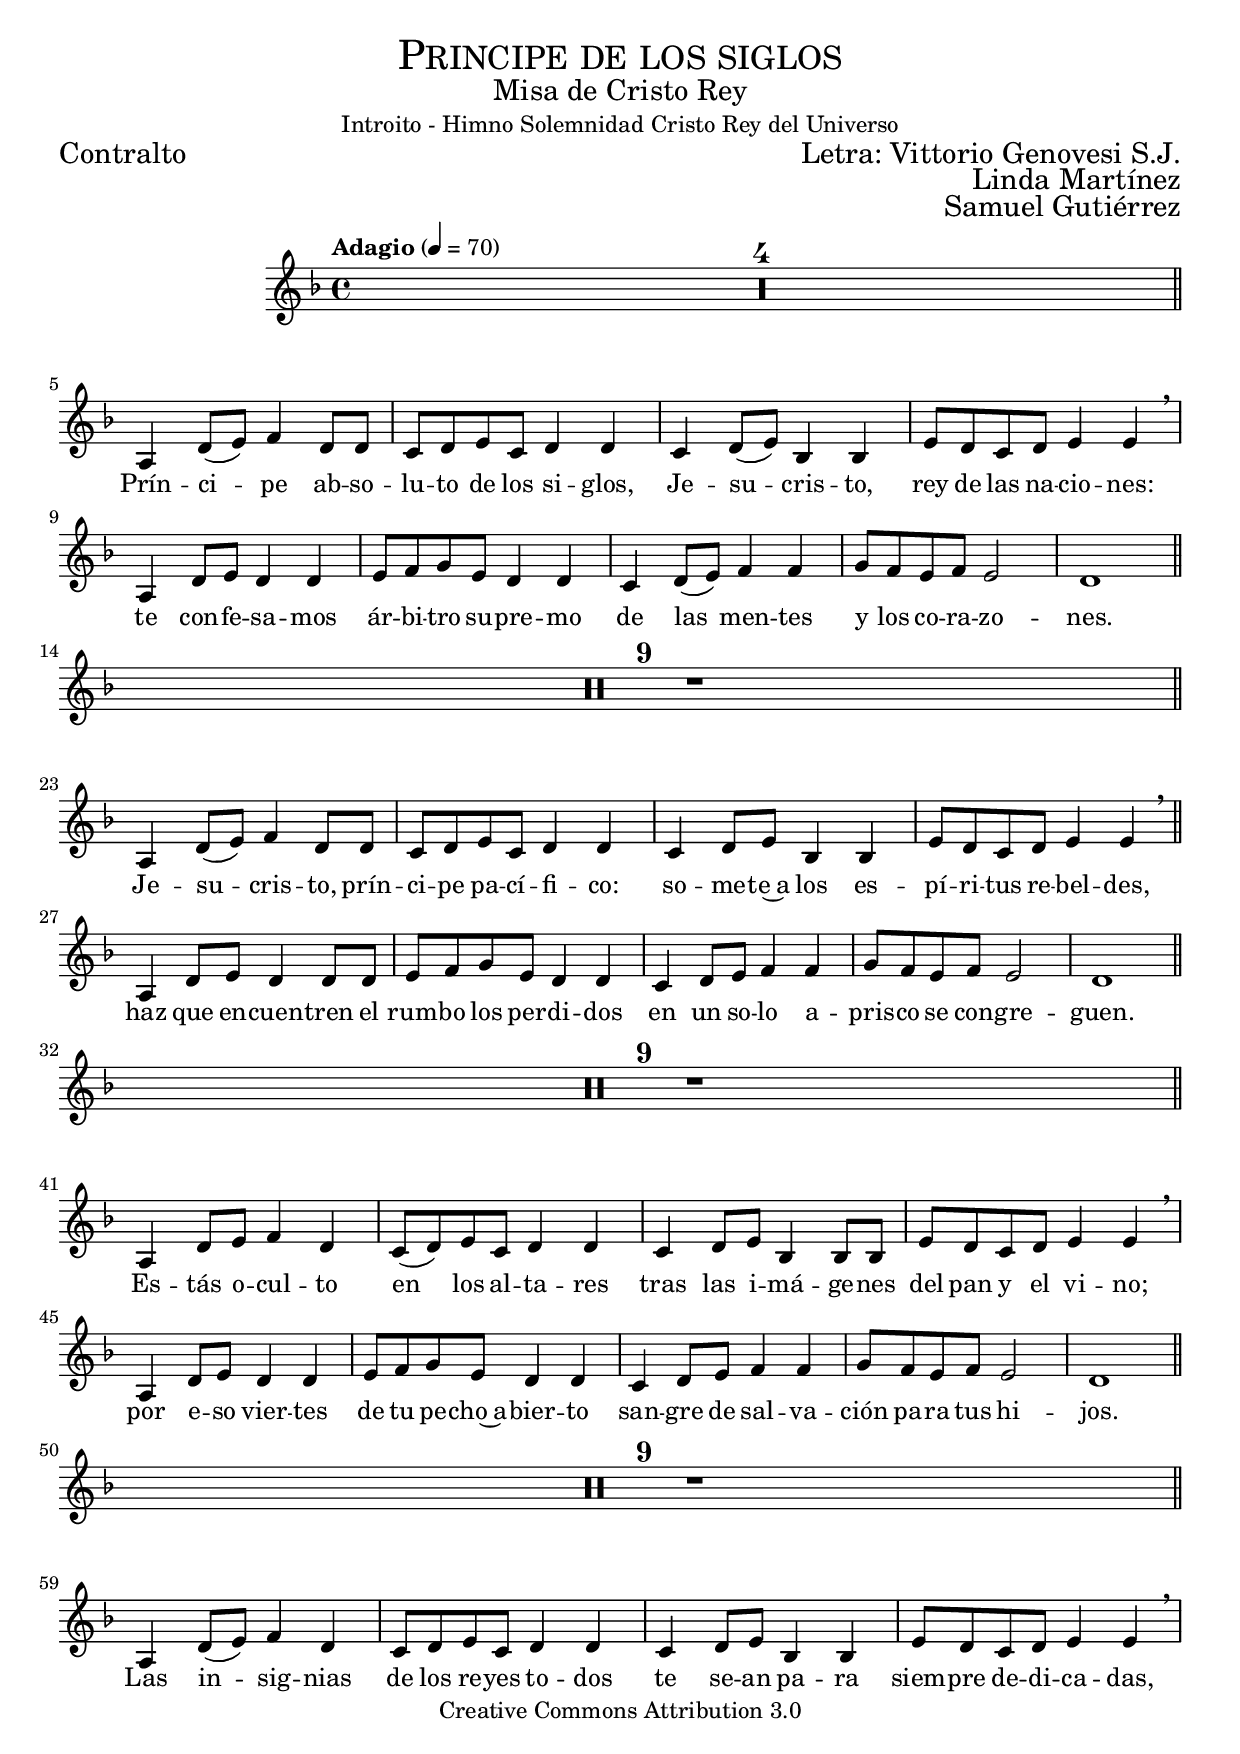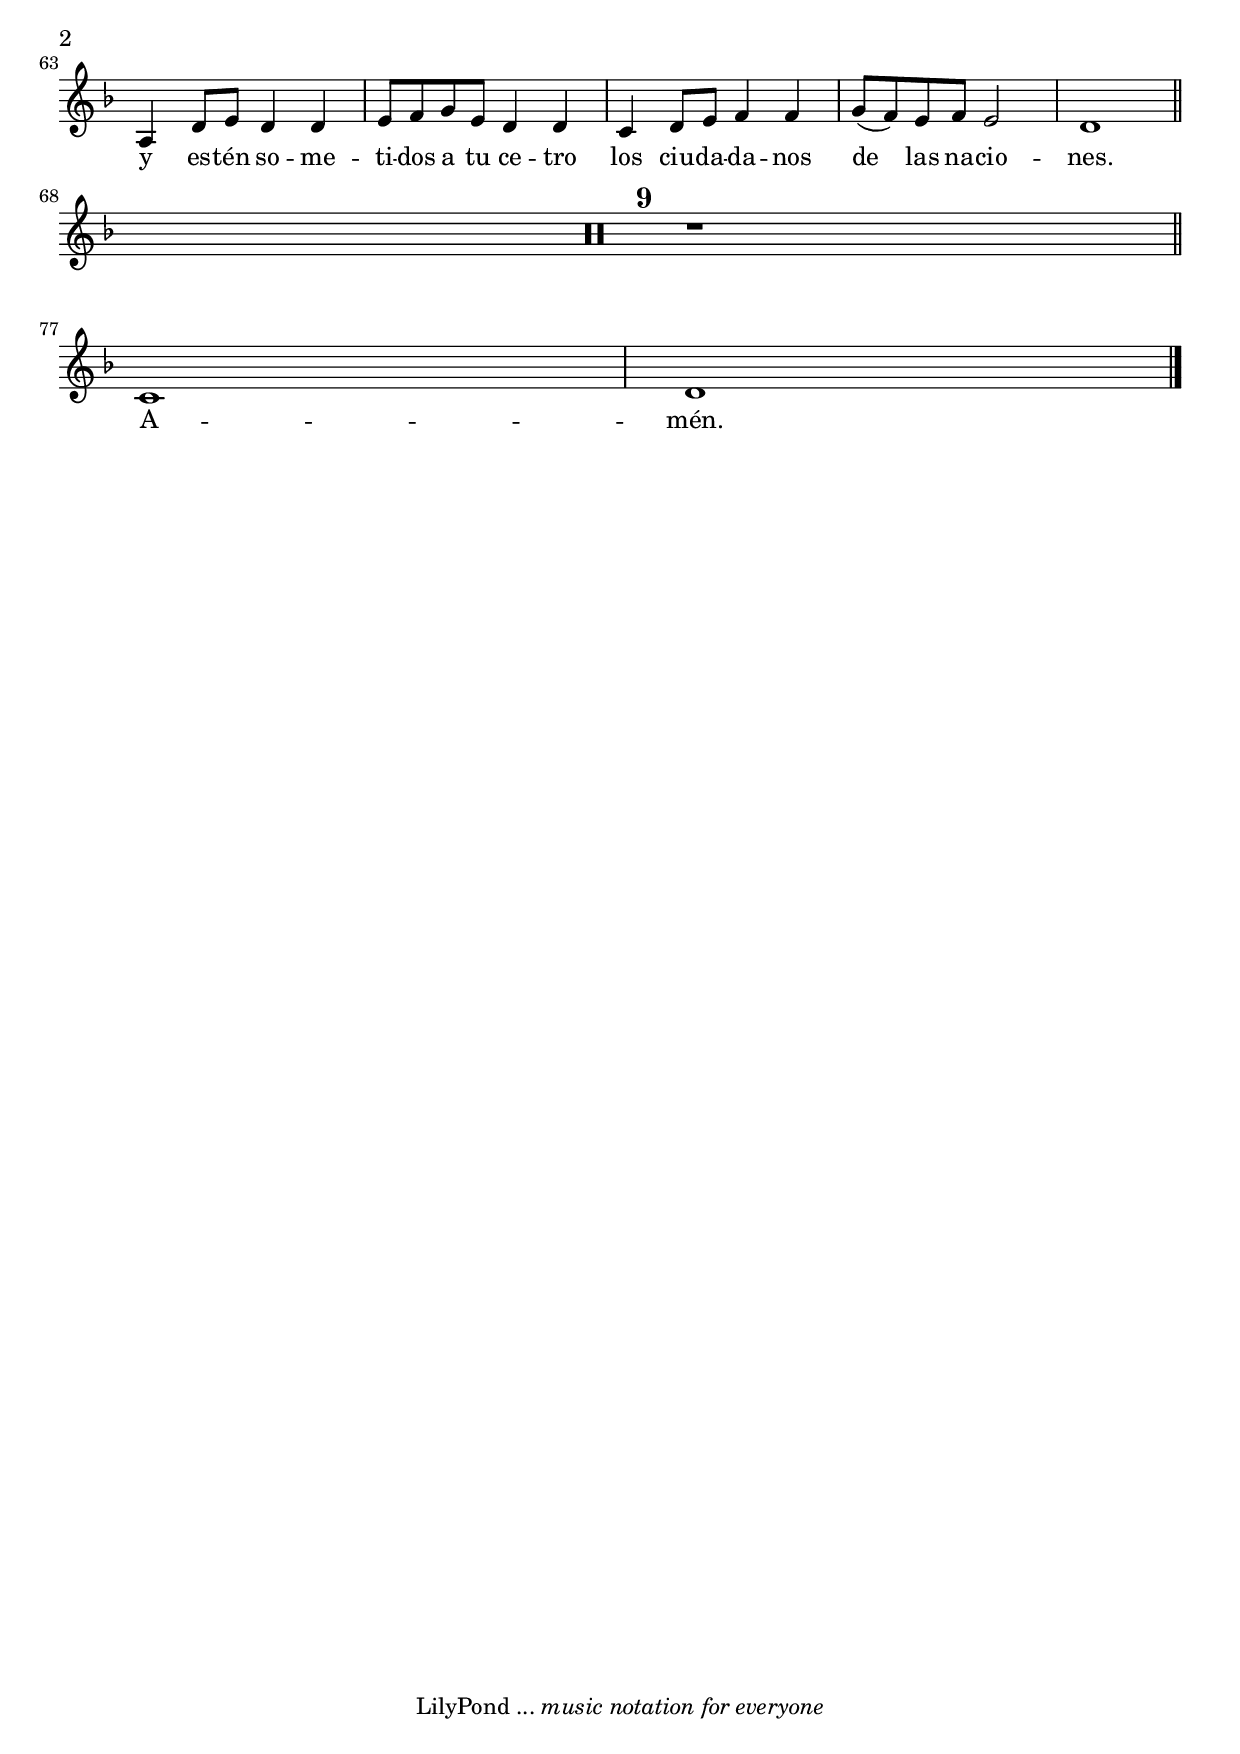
% *************************************************************************************
%	Pricipe de los siglos - Melody inspired by the compositions of Mons Marco Frisina
%   	Music and accompaniment by serachsam
% *************************************************************************************
\language "espanol"
\version "2.23.2"

% --- Global parameters
particle = 1
jump = \break

% --- Includes
\include "global.ily"
alto_music = \relative do' {
  \compressEmptyMeasures

  R1*4 | \bar "||" #(if (= particle 1) jump "") % 4
  la4 re8( mi) fa4 re8 re |
  do8 re mi do re4 re |
  do4 re8( mi) sib4 sib |
  mi8 re  do re mi4 mi \breathe | #(if (= particle 1) jump "") % 8
  la,4 re8 mi re4 re4 |
  mi8 fa sol mi re4 re |
  do4 re8( mi) fa4 fa |
  sol8 fa mi fa mi2 |
  re1 | \bar "||" #(if (= particle 1) jump "") % 13
  R1*9 | \bar "||" #(if (= particle 1) jump "") % 22
  la4 re8( mi) fa4 re8 re |
  do8 re mi do re4 re |
  do4 re8 mi sib4 sib |
  mi8 re  do re mi4 mi \breathe | \bar "||" #(if (= particle 1) jump "") % 26
  la,4 re8 mi re4 re8 re |
  mi8 fa sol mi re4 re |
  do4 re8 mi fa4 fa |
  sol8 fa mi fa mi2 |
  re1 | \bar "||" #(if (= particle 1) jump "") % 31
  R1*9 | \bar "||" #(if (= particle 1) jump "") % 40
  la4 re8 mi fa4 re4 |
  do8( re) mi do re4 re |
  do4 re8 mi sib4 sib8 sib |
  mi8 re  do re mi4 mi \breathe | #(if (= particle 1) jump "") % 44
  la,4 re8 mi re4 re |
  mi8 fa sol mi re4 re |
  do4 re8 mi fa4 fa |
  sol8 fa mi fa mi2 |
  re1 | \bar "||" #(if (= particle 1) jump "") % 49
  R1*9 | \bar "||" #(if (= particle 1) jump "") % 58
  la4 re8( mi) fa4 re4 |
  do8 re mi do re4 re |
  do4 re8 mi sib4 sib |
  mi8 re  do re mi4 mi \breathe | #(if (= particle 1) jump "") % 62
  la,4 re8 mi re4 re |
  mi8 fa sol mi re4 re |
  do4 re8 mi fa4 fa |
  sol8( fa) mi fa mi2 |
  re1 | \bar "||" #(if (= particle 1) jump "") % 67
  R1*9 | \bar "||" #(if (= particle 1) jump "") % 76
  do1 |
  re1 |

  \bar "|."
}

alto_lyrics = \lyricmode {
  Prín -- ci -- pe ab -- so -- lu -- to de los si -- glos,
  Je -- su -- cris -- to, rey de las na -- cio -- nes:
  te con -- fe -- sa -- mos ár -- bi -- tro su -- pre -- mo
  de las men -- tes y los co -- ra -- zo -- nes.

  Je -- su -- cris -- to, prín -- ci -- pe pa -- cí -- fi -- co:
  so -- me -- te~a los es -- pí -- ri -- tus re -- bel -- des,
  haz que en -- cuen -- tren el rum -- bo los per -- di -- dos
  en un so -- lo a -- pris -- co se con -- gre -- guen.

  Es -- tás o -- cul -- to en los al -- ta -- res
  tras las i -- má -- ge -- nes del pan y el vi -- no;
  por e -- so vier -- tes de tu pe -- cho~a -- bier -- to
  san -- gre de sal -- va -- ción pa -- ra tus hi -- jos.

  Las in -- sig -- nias de los re -- yes to -- dos
  te se -- an pa -- ra siem -- pre de -- di -- ca -- das,
  y es -- tén so -- me -- ti -- dos a tu ce -- tro
  los ciu -- da -- da -- nos de las na -- cio -- nes.

  A -- mén.
}


% --- Global size
% #(set-global-staff-size 20)

% --- Header
\markup { \fill-line { \center-column { \fontsize #5 \smallCaps "Principe de los siglos" \fontsize #2 "Misa de Cristo Rey" "Introito - Himno Solemnidad Cristo Rey del Universo" } } }
\markup { \fill-line { \fontsize #2 "Contralto" \right-column { \fontsize #2 "Letra: Vittorio Genovesi S.J." } } }
\markup { \fill-line { " " \right-column { \fontsize #2 "Linda Martínez" } } }
\markup { \fill-line { " " \right-column { \fontsize #2 "Samuel Gutiérrez" } } }
\header {
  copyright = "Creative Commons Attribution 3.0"
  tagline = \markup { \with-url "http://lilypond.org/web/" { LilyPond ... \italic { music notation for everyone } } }
  breakbefore = ##t
}

% --- Music

% --- Harmony

\score {
  <<
    \new Staff <<
      \set Staff.midiInstrument = #"choir aahs"
      \set Staff.midiMaximumVolume = #1.5

      \new Voice = "alto" <<
        \global \alto_music
      >>
      \new Lyrics = "alto"
      \context Lyrics = "alto" \lyricsto "alto" \alto_lyrics
    >>
  >>
  \midi { }
  \layout { }
}

% --- Paper
\paper{
  #(set-default-paper-size "letter")
  indent=3.5\cm
  page-breaking = #ly:page-turn-breaking
}
